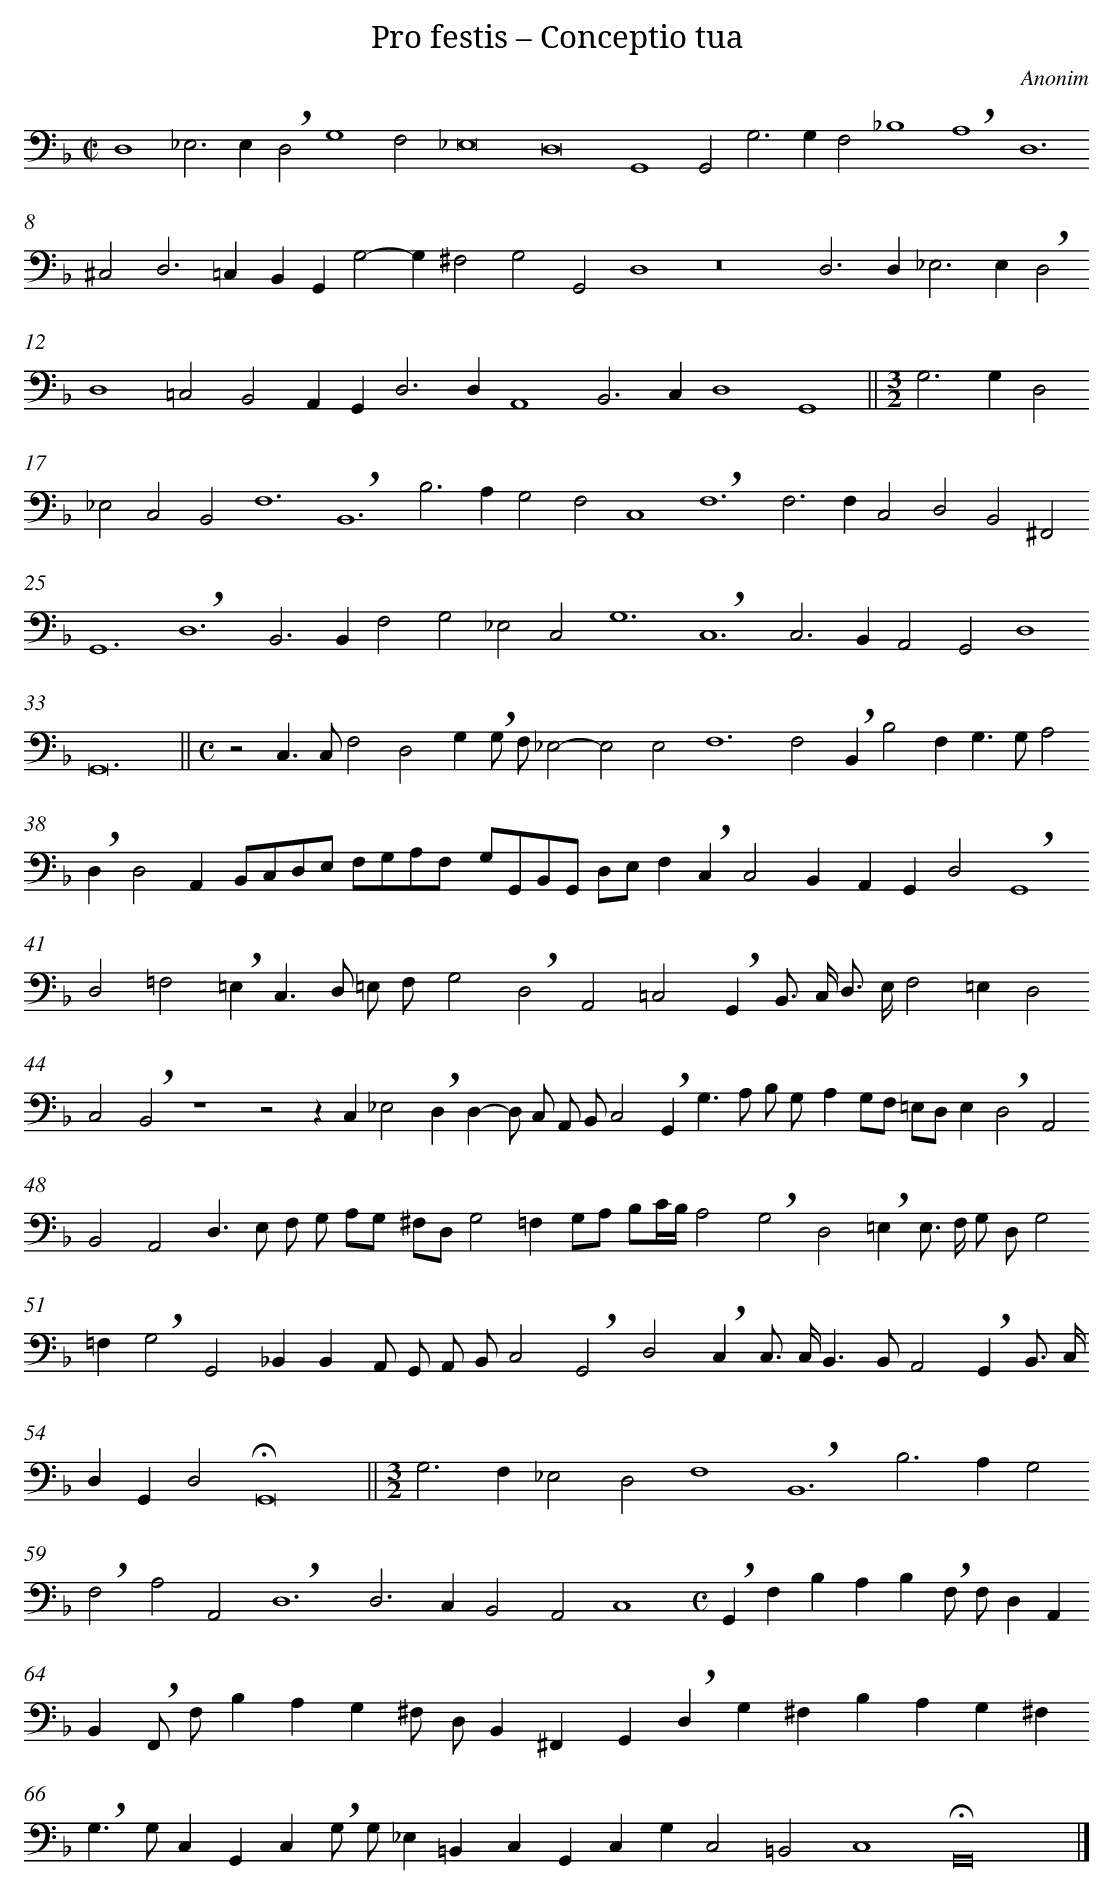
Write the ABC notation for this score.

X:1
T: Pro festis – Conceptio tua
C: Anonim
L: 1/4
M: C|
K: F clef=bass
D,4_E,3E, [|]
!breath!D,2G,4F,2 [|]
_E,8 [|]
D,8 [|]
G,,4G,,2G,3 [|]
G,F,2_B,4 [|]
!breath!A,4D,6 [|]
^C,2D,3=C, [|]
B,,G,,G,2-G,^F,2G,2 [|]
G,,2D,4z8 [|]
D,3 [|]
D,2<_E,2E,!breath!D,2 [|]
D,4=C,2B,,2 [|]
A,,G,,2<D,2D,A,,4 [|]
B,,2>C,2D,4 [|]
G,,4 ||
[M:3/2]G,2>G,2D,2 [|]
_E,2C,2B,,2 [|]
F,6 [|]
!breath!B,,6 [|]
B,2>A,2G,2 [|]
F,2C,4 [|]
!breath!F,6 [|]
F,2>F,2C,2 [|]
D,2B,,2^F,,2 [|]
G,,6 [|]
!breath!D,6 [|]
B,,2>B,,2F,2 [|]
G,2_E,2C,2 [|]
G,6 [|]
!breath!C,6 [|]
C,2>B,,2A,,2 [|]
G,,2D,4 [|]
G,,12 ||
[M:C]z2C,>C,F,2D,2 [|]
G,!breath!G,/ F,/_E,2-E,2E,2 [|]
F,6F,2 [|]
!breath!B,,B,2F,G,>G,A,2 [|]
!breath!D,D,2A,,B,,/C,/D,/E,/ F,/G,/A,/F,/ [|]
G,/G,,/B,,/G,,/ D,/E,/F,!breath!C,C,2B,, [|]
A,,G,,D,2!breath!G,,4 [|]
D,2=F,2!breath!=E,C,>D, =E,/ F,/ [|]
G,2!breath!D,2A,,2=C,2 [|]
!breath!G,,B,,/> C,/ D,/> E,/F,2=E,D,2 [|]
C,2!breath!B,,2z4 [|]
z2zC,_E,2!breath!D,D,- [|]
D,/ C,/ A,,/ B,,/C,2!breath!G,,G,>A, B,/ G,/ [|]
A,G,/F,/ =E,/D,/E,!breath!D,2A,,2 [|]
B,,2A,,2D,>E, F,/ G,/ A,/G,/ [|]
^F,/D,/G,2=F,G,/A,/ B,/C//B,//A,2 [|]
!breath!G,2D,2!breath!=E,E,/> F,/ G,/ D,/G,2 [|]
=F,!breath!G,2G,,2_B,,B,, [|]
A,,/ G,,/ A,,/ B,,/C,2!breath!G,,2D,2 [|]
!breath!C,C,/> C,/B,,>B,,A,,2!breath!G,,B,,3// C,// [|]
D,G,,D,2!fermata!G,,8 ||
[M:3/2]G,2>F,2_E,2 [|]
D,2F,4 [|]
!breath!B,,6 [|]
B,2>A,2G,2 [|]
!breath!F,2A,2A,,2 [|]
!breath!D,6 [|]
D,2>C,2B,,2 [|]
A,,2C,4 [|]
[M:C]!breath!G,,F,B,A,B,!breath!F,/ F,/D,A,, [|]
B,,!breath!F,,/ F,/B,A,G,^F,/ D,/B,,^F,, [|]
G,,!breath!D,G,^F,B,A,G,^F, [|]
!breath!G,>G,C,G,,C,!breath!G,/ G,/_E,=B,, [|]
C,G,,C,G,C,2=B,,2 [|]
C,4!fermata!G,,12 |]
